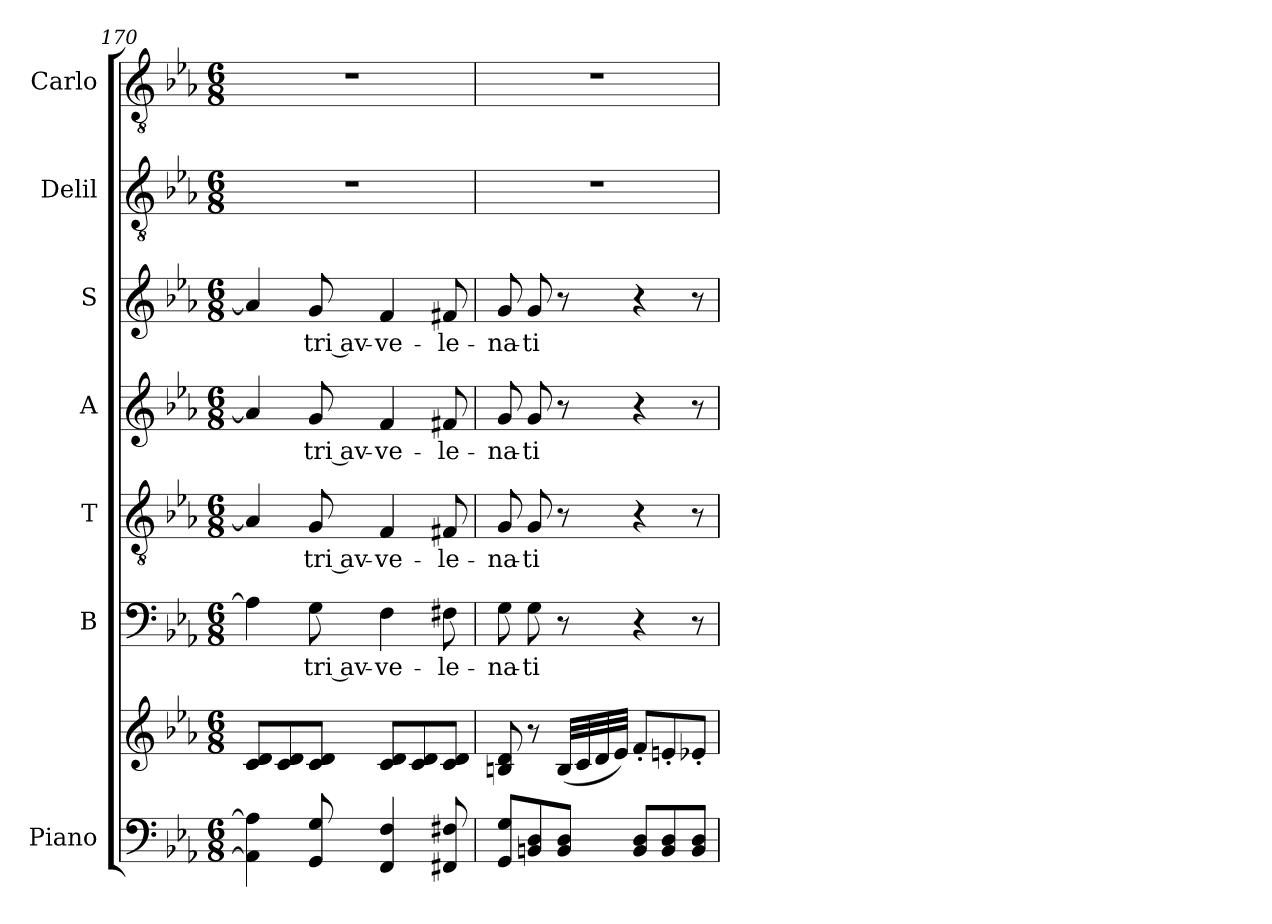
**kern	**kern	**kern	**text	**kern	**text	**kern	**text	**kern	**text	**kern	**kern
*part7	*part7	*part6	*part6	*part5	*part5	*part4	*part4	*part3	*part3	*part2	*part1
*staff8	*staff7	*staff6	*staff6	*staff5	*staff5	*staff4	*staff4	*staff3	*staff3	*staff2	*staff1
*I"Piano	*	*I"B	*	*I"T	*	*I"A	*	*I"S	*	*I"Delil	*I"Carlo
*I'Pno	*	*I'B	*	*I'T	*	*I'A	*	*I'S	*	*	*
!!LO:LB:g=z
*clefF4	*clefG2	*clefF4	*	*clefGv2	*	*clefG2	*	*clefG2	*	*clefGv2	*clefGv2
*k[b-e-a-]	*k[b-e-a-]	*k[b-e-a-]	*	*k[b-e-a-]	*	*k[b-e-a-]	*	*k[b-e-a-]	*	*k[b-e-a-]	*k[b-e-a-]
*M6/8	*M6/8	*M6/8	*	*M6/8	*	*M6/8	*	*M6/8	*	*M6/8	*M6/8
=170	=170	=170	=170	=170	=170	=170	=170	=170	=170	=170	=170
4AA-\] 4A-\]	8c/ 8d/L	4A-\]	.	4A-/]	.	4a-/]	.	4a-/]	.	2.r	2.r
.	8c/ 8d/	.	.	.	.	.	.	.	.	.	.
8GG/ 8G/	8c/ 8d/J	8G\	-tri av-	8G/	-tri av-	8g/	-tri av-	8g/	-tri av-	.	.
4FF/ 4F/	8c/ 8d/L	4F\	-ve-	4F/	-ve-	4f/	-ve-	4f/	-ve-	.	.
.	8c/ 8d/	.	.	.	.	.	.	.	.	.	.
8FF#X/ 8F#X/	8c/ 8d/J	8F#X\	-le-	8F#X/	-le-	8f#X/	-le-	8f#X/	-le-	.	.
=171	=171	=171	=171	=171	=171	=171	=171	=171	=171	=171	=171
8GG/ 8G/L	8Bn/ 8d/	8G\	-na-	8G/	-na-	8g/	-na-	8g/	-na-	2.r	2.r
8BBn/ 8D/	8r	8G\	-ti	8G/	-ti	8g/	-ti	8g/	-ti	.	.
8BB/ 8D/J	(32B/LLL	8r	.	8r	.	8r	.	8r	.	.	.
.	32c/	.	.	.	.	.	.	.	.	.	.
.	32d/	.	.	.	.	.	.	.	.	.	.
.	32e-/JJJ)	.	.	.	.	.	.	.	.	.	.
8BB/ 8D/L	8f'/L	4r	.	4r	.	4r	.	4r	.	.	.
8BB/ 8D/	8en'/	.	.	.	.	.	.	.	.	.	.
8BB/ 8D/J	8e-X'/J	8r	.	8r	.	8r	.	8r	.	.	.
=	=	=	=	=	=	=	=	=	=	=	=
*-	*-	*-	*-	*-	*-	*-	*-	*-	*-	*-	*-
